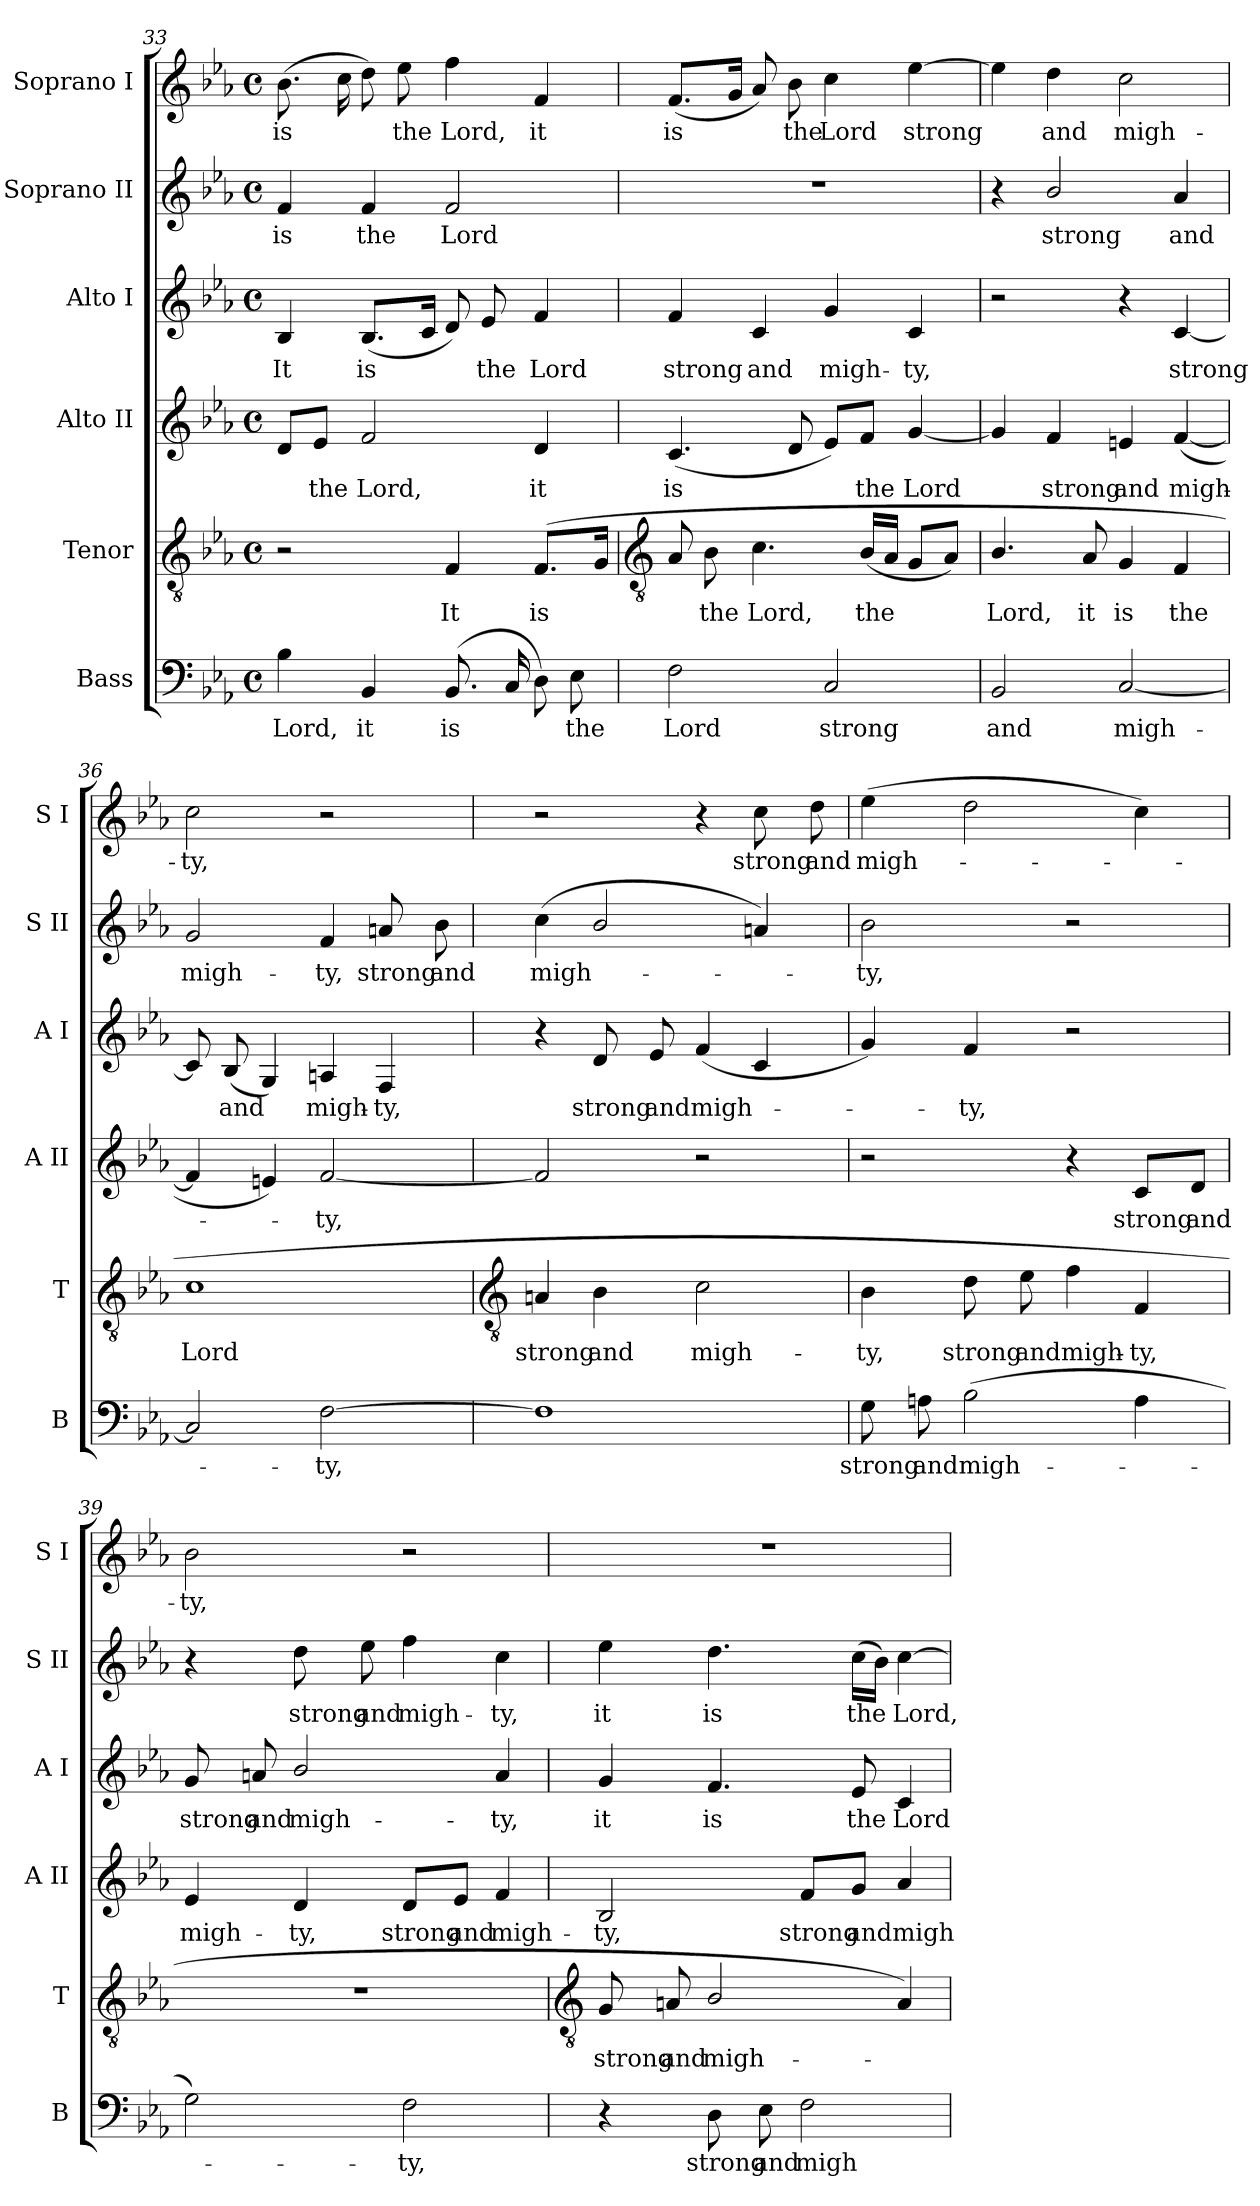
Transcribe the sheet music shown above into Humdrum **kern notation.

**kern	**text	**kern	**text	**kern	**text	**kern	**text	**kern	**text	**kern	**text
*part6	*part6	*part5	*part5	*part4	*part4	*part3	*part3	*part2	*part2	*part1	*part1
*staff6	*staff6	*staff5	*staff5	*staff4	*staff4	*staff3	*staff3	*staff2	*staff2	*staff1	*staff1
*I"Bass	*	*I"Tenor	*	*I"Alto II	*	*I"Alto I	*	*I"Soprano II	*	*I"Soprano I	*
*I'B	*	*I'T	*	*I'A II	*	*I'A I	*	*I'S II	*	*I'S I	*
*clefF4	*	*clefGv2	*	*clefG2	*	*clefG2	*	*clefG2	*	*clefG2	*
*k[b-e-a-]	*	*k[b-e-a-]	*	*k[b-e-a-]	*	*k[b-e-a-]	*	*k[b-e-a-]	*	*k[b-e-a-]	*
*E-:	*	*E-:	*	*E-:	*	*E-:	*	*E-:	*	*E-:	*
*M4/4	*	*M4/4	*	*M4/4	*	*M4/4	*	*M4/4	*	*M4/4	*
*met(c)	*	*met(c)	*	*met(c)	*	*met(c)	*	*met(c)	*	*met(c)	*
=33	=33	=33	=33	=33	=33	=33	=33	=33	=33	=33	=33
!	!LO:LY:b	!	!	!	!	!	!LO:LY:b	!	!LO:LY:b	!	!LO:LY:b
4B-	Lord,	2r	.	8d/L	.	4B-	It	4f	is	(>8.b-L	is
!	!	!	!	!	!LO:LY:b	!	!	!	!	!	!
.	.	.	.	8e-/J	the	.	.	.	.	.	.
.	.	.	.	.	.	.	.	.	.	16ccL	.
!	!LO:LY:b	!	!	!	!LO:LY:b	!	!LO:LY:b	!	!LO:LY:b	!	!
4BB-	it	.	.	2f	Lord,	(<8.B-L	is	4f	the	8ddJ)	.
!	!	!	!	!	!	!	!	!	!	!	!LO:LY:b
.	.	.	.	.	.	.	.	.	.	8ee-	the
.	.	.	.	.	.	16cJ	.	.	.	.	.
!	!LO:LY:b	!	!LO:LY:b	!	!	!	!	!	!LO:LY:b	!	!LO:LY:b
(<8.BB-L	is	4F	It	.	.	8d)	.	2f	Lord	4ff	Lord,
!	!	!	!	!	!	!	!LO:LY:b	!	!	!	!
.	.	.	.	.	.	8e-	the	.	.	.	.
16CL	.	.	.	.	.	.	.	.	.	.	.
!	!	!	!LO:LY:b	!	!LO:LY:b	!	!LO:LY:b	!	!	!	!LO:LY:b
8DJ)	.	(<8.FL	is	4d	it	4f	Lord	.	.	4f	it
!	!LO:LY:b	!	!	!	!	!	!	!	!	!	!
8E-	the	.	.	.	.	.	.	.	.	.	.
.	.	16GJ	.	.	.	.	.	.	.	.	.
!!LO:LB:g=z
=34	=34	=34	=34	=34	=34	=34	=34	=34	=34	=34	=34
*	*	*clefGv2	*	*	*	*	*	*	*	*	*
!	!LO:LY:b	!	!	!	!LO:LY:b	!	!LO:LY:b	!	!	!	!LO:LY:b
2F	Lord	8A-	.	(<4.c	is	4f	strong	1r	.	(<8.fL	is
!	!	!	!LO:LY:b	!	!	!	!	!	!	!	!
.	.	8B-	the	.	.	.	.	.	.	.	.
.	.	.	.	.	.	.	.	.	.	16gJ	.
!	!	!	!LO:LY:b	!	!	!	!LO:LY:b	!	!	!	!
.	.	4.c	Lord,	.	.	4c	and	.	.	8a-)	.
!	!	!	!	!	!	!	!	!	!	!	!LO:LY:b
.	.	.	.	8d	.	.	.	.	.	8b-	the
!	!LO:LY:b	!	!	!	!	!	!LO:LY:b	!	!	!	!LO:LY:b
2C	strong	.	.	8e-/L)	.	4g	migh-	.	.	4cc	Lord
!	!	!	!LO:LY:b	!	!LO:LY:b	!	!	!	!	!	!
.	.	(<16B-LL	the	8f/J	the	.	.	.	.	.	.
.	.	16A-JJ	.	.	.	.	.	.	.	.	.
!	!	!	!	!	!LO:LY:b	!	!LO:LY:b	!	!	!	!LO:LY:b
.	.	8GL	.	[4g	Lord	4c	-ty,	.	.	[4ee-	strong
.	.	8A-J)	.	.	.	.	.	.	.	.	.
=35	=35	=35	=35	=35	=35	=35	=35	=35	=35	=35	=35
!	!LO:LY:b	!	!LO:LY:b	!	!	!	!	!	!	!	!
2BB-	and	4.B-/	Lord,	4g]	.	2r	.	4r	.	4ee-]	.
!	!	!	!	!	!LO:LY:b	!	!	!	!LO:LY:b	!	!LO:LY:b
.	.	.	.	4f	strong	.	.	2b-/	strong	4dd	and
!	!	!	!LO:LY:b	!	!	!	!	!	!	!	!
.	.	8A-	it	.	.	.	.	.	.	.	.
!	!LO:LY:b	!	!LO:LY:b	!	!LO:LY:b	!	!	!	!	!	!LO:LY:b
[2C	migh-	4G	is	4en	and	4r	.	.	.	2cc	migh-
!	!	!	!LO:LY:b	!	!LO:LY:b	!	!LO:LY:b	!	!LO:LY:b	!	!
.	.	4F	the	(<[4f	migh-	[4c	strong	4a-	and	.	.
=36	=36	=36	=36	=36	=36	=36	=36	=36	=36	=36	=36
!	!	!	!LO:LY:b	!	!	!	!	!	!LO:LY:b	!	!LO:LY:b
2C]	.	1c	Lord	4f]	.	8c]	.	2g	migh-	2cc	-ty,
!	!	!	!	!	!	!	!LO:LY:b	!	!	!	!
.	.	.	.	.	.	(<8B-L	and	.	.	.	.
.	.	.	.	4en)	.	4G)	.	.	.	.	.
!	!LO:LY:b	!	!	!	!LO:LY:b	!	!LO:LY:b	!	!LO:LY:b	!	!
[2F	ty,	.	.	[2f	ty,	4An	migh-	4f	-ty,	2r	.
!	!	!	!	!	!	!	!LO:LY:b	!	!LO:LY:b	!	!
.	.	.	.	.	.	4F	-ty,	8an	strong	.	.
!	!	!	!	!	!	!	!	!	!LO:LY:b	!	!
.	.	.	.	.	.	.	.	8b-	and	.	.
!!LO:LB:g=z
=37	=37	=37	=37	=37	=37	=37	=37	=37	=37	=37	=37
*	*	*clefGv2	*	*	*	*	*	*	*	*	*
!	!	!	!LO:LY:b	!	!	!	!	!	!LO:LY:b	!	!
1F]	.	4An	strong	2f]	.	4r	.	(<4cc	migh-	2r	.
!	!	!	!LO:LY:b	!	!	!	!LO:LY:b	!	!	!	!
.	.	4B-	and	.	.	8d	strong	2b-/	.	.	.
!	!	!	!	!	!	!	!LO:LY:b	!	!	!	!
.	.	.	.	.	.	8e-	and	.	.	.	.
!	!	!	!LO:LY:b	!	!	!	!LO:LY:b	!	!	!	!
.	.	2c	migh-	2r	.	(<4f	migh-	.	.	4r	.
!	!	!	!	!	!	!	!	!	!	!	!LO:LY:b
.	.	.	.	.	.	4c	.	4an)	.	8cc	strong
!	!	!	!	!	!	!	!	!	!	!	!LO:LY:b
.	.	.	.	.	.	.	.	.	.	8dd	and
=38	=38	=38	=38	=38	=38	=38	=38	=38	=38	=38	=38
!	!LO:LY:b	!	!LO:LY:b	!	!	!	!	!	!LO:LY:b	!	!LO:LY:b
8G	strong	4B-	-ty,	2r	.	4g)	.	2b-	ty,	(>4ee-	migh-
!	!LO:LY:b	!	!	!	!	!	!	!	!	!	!
8An	and	.	.	.	.	.	.	.	.	.	.
!	!LO:LY:b	!	!LO:LY:b	!	!	!	!LO:LY:b	!	!	!	!
(>2B-	migh-	8d	strong	.	.	4f	ty,	.	.	2dd	.
!	!	!	!LO:LY:b	!	!	!	!	!	!	!	!
.	.	8e-	and	.	.	.	.	.	.	.	.
!	!	!	!LO:LY:b	!	!	!	!	!	!	!	!
.	.	4f	migh-	4r	.	2r	.	2r	.	.	.
!	!	!	!LO:LY:b	!	!LO:LY:b	!	!	!	!	!	!
4A	.	4F	-ty,	8c/L	strong	.	.	.	.	4cc)	.
!	!	!	!	!	!LO:LY:b	!	!	!	!	!	!
.	.	.	.	8d/J	and	.	.	.	.	.	.
=39	=39	=39	=39	=39	=39	=39	=39	=39	=39	=39	=39
!	!	!	!	!	!LO:LY:b	!	!LO:LY:b	!	!	!	!LO:LY:b
2G)	.	1r	.	4e-	migh-	8g	strong	4r	.	2b-	ty,
!	!	!	!	!	!	!	!LO:LY:b	!	!	!	!
.	.	.	.	.	.	8an	and	.	.	.	.
!	!	!	!	!	!LO:LY:b	!	!LO:LY:b	!	!LO:LY:b	!	!
.	.	.	.	4d	-ty,	2b-/	migh-	8dd	strong	.	.
!	!	!	!	!	!	!	!	!	!LO:LY:b	!	!
.	.	.	.	.	.	.	.	8ee-	and	.	.
!	!LO:LY:b	!	!	!	!LO:LY:b	!	!	!	!LO:LY:b	!	!
2F	ty,	.	.	8d/L	strong	.	.	4ff	migh-	2r	.
!	!	!	!	!	!LO:LY:b	!	!	!	!	!	!
.	.	.	.	8e-/J	and	.	.	.	.	.	.
!	!	!	!	!	!LO:LY:b	!	!LO:LY:b	!	!LO:LY:b	!	!
.	.	.	.	4f	migh-	4a	-ty,	4cc	-ty,	.	.
!!LO:LB:g=z
=40	=40	=40	=40	=40	=40	=40	=40	=40	=40	=40	=40
*	*	*clefGv2	*	*	*	*	*	*	*	*	*
!	!	!	!LO:LY:b	!	!LO:LY:b	!	!LO:LY:b	!	!LO:LY:b	!	!
4r	.	8G	strong	2B-	-ty,	4g	it	4ee-	it	1r	.
!	!	!	!LO:LY:b	!	!	!	!	!	!	!	!
.	.	8An	and	.	.	.	.	.	.	.	.
!	!LO:LY:b	!	!LO:LY:b	!	!	!	!LO:LY:b	!	!LO:LY:b	!	!
8D	strong	2B-/	migh-	.	.	4.f	is	4.dd	is	.	.
!	!LO:LY:b	!	!	!	!	!	!	!	!	!	!
8E-	and	.	.	.	.	.	.	.	.	.	.
!	!LO:LY:b	!	!	!	!LO:LY:b	!	!	!	!	!	!
2F	migh-	.	.	8f/L	strong	.	.	.	.	.	.
!	!	!	!	!	!LO:LY:b	!	!LO:LY:b	!	!LO:LY:b	!	!
.	.	.	.	8g/J	and	8e-	the	(>16ccLL	the	.	.
.	.	.	.	.	.	.	.	16b-JJ)	.	.	.
!	!	!	!	!	!LO:LY:b	!	!LO:LY:b	!	!LO:LY:b	!	!
.	.	4A)	.	4a-	migh-	4c	Lord	[4cc	Lord,	.	.
=	=	=	=	=	=	=	=	=	=	=	=
*-	*-	*-	*-	*-	*-	*-	*-	*-	*-	*-	*-
